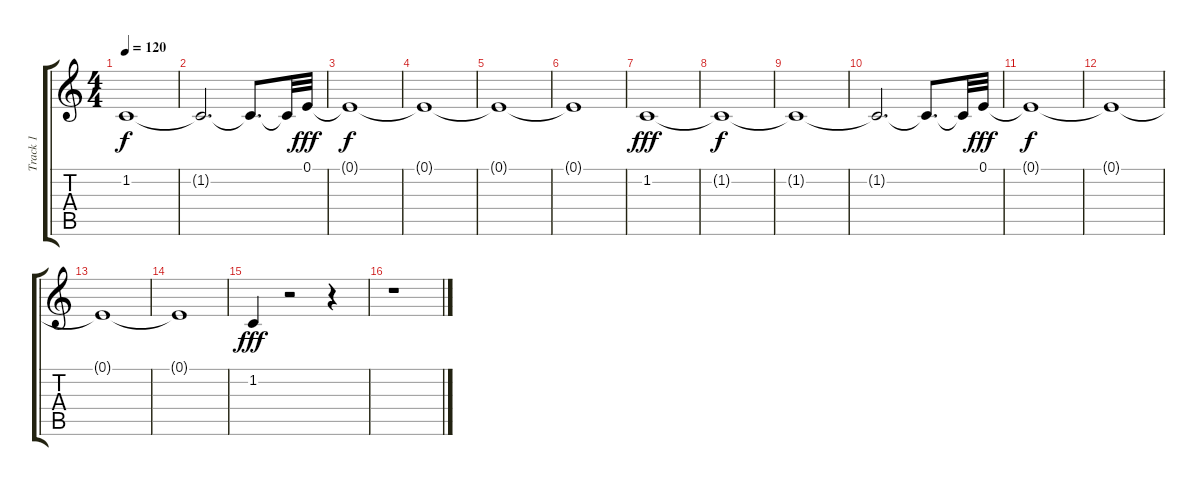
\track ("Track 1" "Track 1") {instrument acousticgrandpiano}
\staff {score tabs}
\tuning (E4 B3 G3 D3 A2 E2) {hide}
\ts (4 4)
\tempo 120
\clef g2
\ks c
1.2{t}.1{dy f} |
1.2{t}.2{d} 1.2{t}.8{d} 1.2{t}.32 0.1.32{dy fff} |
0.1{t}.1{dy f} |
0.1{t}.1 |
0.1{t}.1 |
0.1{t}.1 |
1.2.1{dy fff} |
1.2{t}.1{dy f} |
1.2{t}.1 |
1.2{t}.2{d} 1.2{t}.8{d} 1.2{t}.32 0.1.32{dy fff} |
0.1{t}.1{dy f} |
0.1{t}.1 |
0.1{t}.1 |
0.1{t}.1 |
1.2.4{dy fff} r.2 r.4 |
r.1
